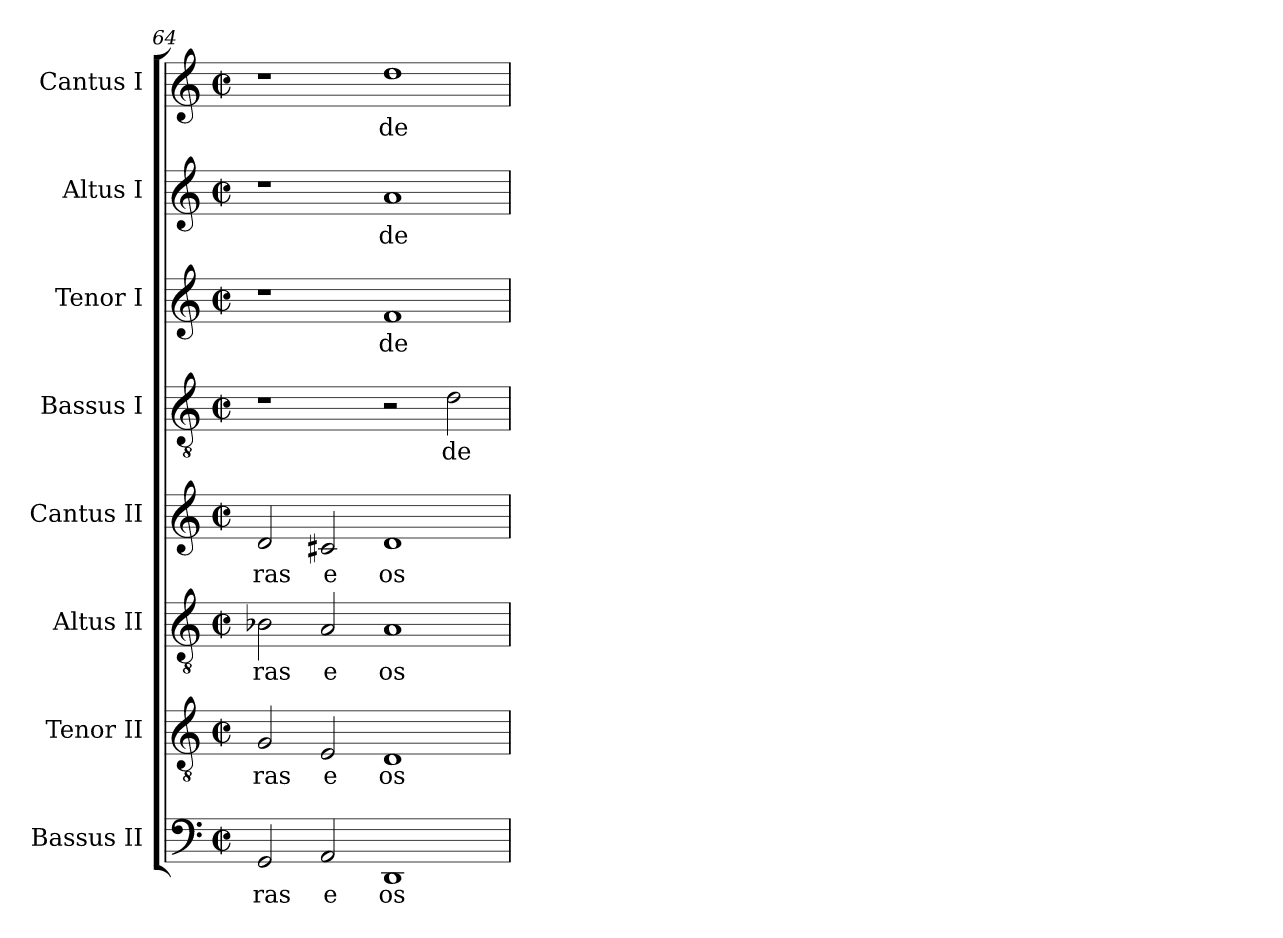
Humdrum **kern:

**kern	**text	**kern	**text	**kern	**text	**kern	**text	**kern	**text	**kern	**text	**kern	**text	**kern	**text
*part8	*part8	*part7	*part7	*part6	*part6	*part5	*part5	*part4	*part4	*part3	*part3	*part2	*part2	*part1	*part1
*staff8	*staff8	*staff7	*staff7	*staff6	*staff6	*staff5	*staff5	*staff4	*staff4	*staff3	*staff3	*staff2	*staff2	*staff1	*staff1
*I"Bassus II	*	*I"Tenor II	*	*I"Altus II	*	*I"Cantus II	*	*I"Bassus I	*	*I"Tenor I	*	*I"Altus I	*	*I"Cantus I	*
*clefF4	*	*clefGv2	*	*clefGv2	*	*clefG2	*	*clefGv2	*	*clefG2	*	*clefG2	*	*clefG2	*
*k[]	*	*k[]	*	*k[]	*	*k[]	*	*k[]	*	*k[]	*	*k[]	*	*k[]	*
*C:	*	*C:	*	*C:	*	*C:	*	*C:	*	*C:	*	*C:	*	*C:	*
*M2/2	*	*M2/2	*	*M2/2	*	*M2/2	*	*M2/2	*	*M2/2	*	*M2/2	*	*M2/2	*
*met(c|)	*	*met(c|)	*	*met(c|)	*	*met(c|)	*	*met(c|)	*	*met(c|)	*	*met(c|)	*	*met(c|)	*
=64	=64	=64	=64	=64	=64	=64	=64	=64	=64	=64	=64	=64	=64	=64	=64
!	!LO:LY:b:cj	!	!LO:LY:b:cj	!	!LO:LY:b:cj	!	!LO:LY:b:cj	!	!	!	!	!	!	!	!
2GG/	ras	2G/	ras	2B-X\	ras	2d/	ras	1r	.	1r	.	1r	.	1r	.
!	!LO:LY:b:cj	!	!LO:LY:b:cj	!	!LO:LY:b:cj	!	!LO:LY:b:cj	!	!	!	!	!	!	!	!
2AA/	e	2E/	e	2A/	e	2c#X/	e	.	.	.	.	.	.	.	.
!	!LO:LY:b:cj	!	!LO:LY:b:cj	!	!LO:LY:b:cj	!	!LO:LY:b:cj	!	!	!	!LO:LY:b:cj	!	!LO:LY:b:cj	!	!LO:LY:b:cj
1DD	os	1D	os	1A	os	1d	os	2r	.	1f	de	1a	de	1dd	de
!	!	!	!	!	!	!	!	!	!LO:LY:b:cj	!	!	!	!	!	!
.	.	.	.	.	.	.	.	2d\	de	.	.	.	.	.	.
=	=	=	=	=	=	=	=	=	=	=	=	=	=	=	=
*-	*-	*-	*-	*-	*-	*-	*-	*-	*-	*-	*-	*-	*-	*-	*-
